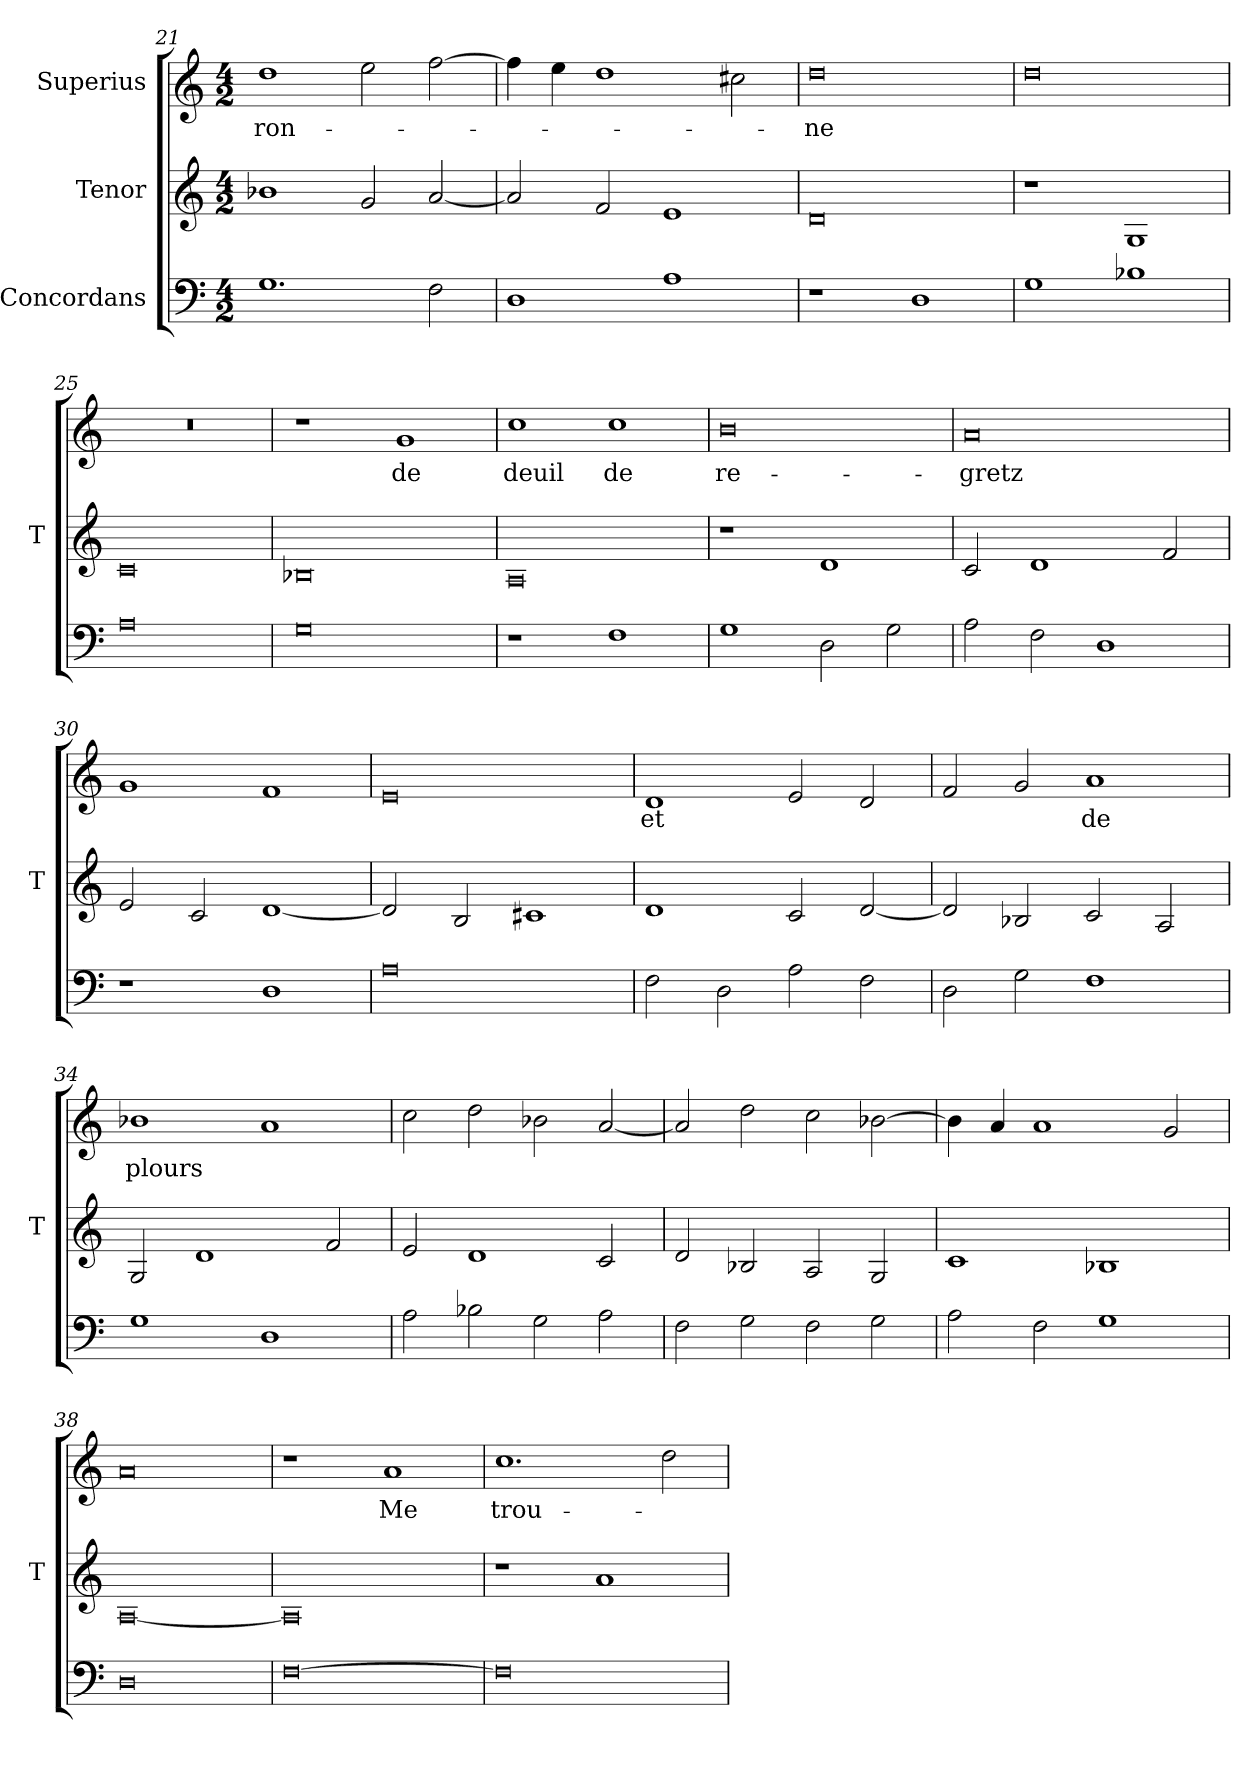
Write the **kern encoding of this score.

**kern	**kern	**kern	**text
*part3	*part2	*part1	*part1
*staff3	*staff2	*staff1	*staff1
*I"Concordans	*I"Tenor	*I"Superius	*
*	*I'T	*	*
*clefF4	*clefG2	*clefG2	*
*M4/2	*M4/2	*M4/2	*
=21	=21	=21	=21
1.G	1b-X	1dd	-ron-
.	2g	2ee	.
2F	[2a	[2ff	.
=22	=22	=22	=22
1D	2a]	4ff]	.
.	.	4ee	.
.	2f	1dd	.
1A	1e	.	.
.	.	2cc#X	.
=23	=23	=23	=23
1r	0d	0dd	-ne
1D	.	.	.
=24	=24	=24	=24
1G	1r	0dd	.
1B-X	1G	.	.
=25	=25	=25	=25
0A	0c	0r	.
=26	=26	=26	=26
0G	0B-X	1r	.
.	.	1g	-de
=27	=27	=27	=27
1r	0A	1cc	-deuil
1F	.	1cc	-de
=28	=28	=28	=28
1G	1r	0b	re-
2D	1d	.	.
2G	.	.	.
=29	=29	=29	=29
2A	2c	0a	-gretz
2F	1d	.	.
1D	.	.	.
.	2f	.	.
=30	=30	=30	=30
1r	2e	1g	.
.	2c	.	.
1D	[1d	1f	.
=31	=31	=31	=31
0A	2d]	0e	.
.	2B	.	.
.	1c#X	.	.
=32	=32	=32	=32
2F	1d	1d	-et
2D	.	.	.
2A	2c	2e	.
2F	[2d	2d	.
=33	=33	=33	=33
2D	2d]	2f	.
2G	2B-X	2g	.
1F	2c	1a	-de
.	2A	.	.
=34	=34	=34	=34
1G	2G	1b-X	-plours
.	1d	.	.
1D	.	1a	.
.	2f	.	.
=35	=35	=35	=35
2A	2e	2cc	.
2B-X	1d	2dd	.
2G	.	2b-X	.
2A	2c	[2a	.
=36	=36	=36	=36
2F	2d	2a]	.
2G	2B-X	2dd	.
2F	2A	2cc	.
2G	2G	[2b-X	.
=37	=37	=37	=37
2A	1c	4b-]	.
.	.	4a	.
2F	.	1a	.
1G	1B-X	.	.
.	.	2g	.
=38	=38	=38	=38
0D	[0A	0a	.
=39	=39	=39	=39
[0F	0A]	1r	.
.	.	1a	-Me
=40	=40	=40	=40
0F]	1r	1.cc	trou-
.	1a	.	.
.	.	2dd	.
=	=	=	=
*-	*-	*-	*-
